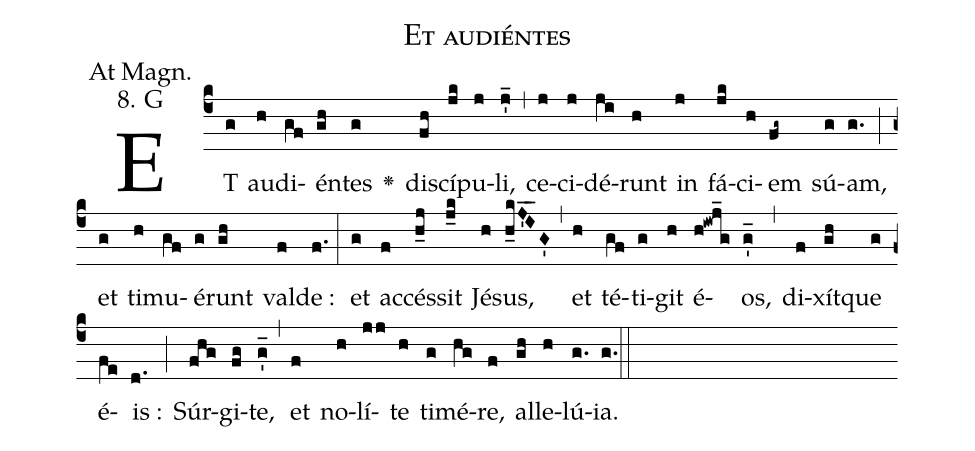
name: Et audiéntes;
office-part: Magnificat Antiphon;
mode: 8G;
annotation: At Magn.;
annotation: 8. G;
def-m1:}{\greseteolcustos{manual}{;
def-m2:\ifx\breakbeforeEuouae\undefined\else;
def-m3:\fi}\ifx\noeuouae\undefined\def\noeuouae{F}\fi\if\noeuouae F{;
def-m4:}\fi;
%%
% The syntax in this part is called gabc. Please refer to http://home.gna.org/gregorio/gabc/#basis

(c4)ET(g) au(h)di(gf)én(gh)tes(g) <v>\greheightstar</v>() di(fh)scí(jk)pu(j)li,(j'_) (,)
ce(j)ci(j)dé(ji)runt(h) in(j) fá(jk)ci(h)em(fg~) sú(g)am,(g.) (;)
et(g) ti(h)mu(gf)é(g)runt(gh) val(f)de :(f.) (:)
et(g) ac(f)cés(h_j)sit(j_k) Jé(h)sus,(h_kJ'_I_G') (,)
et(h) té(gf)ti(g)git(h) é(h!iwj_g)os,(g'_) (,)
di(f)xít(gh)que(g) é(fe)is :(d.) (;) Súr(fhg)gi(fg)te,(g'_) (,)
et(f) no(h)lí(jj)te(h) ti(g)mé(hg)re,(f) al(gh)le(h)lú(g.[em1])ia.(g.) (::[em2]z[em3])

E(j) u(j) o(i) u(j) a(h) e.(g.) (::[em4])
